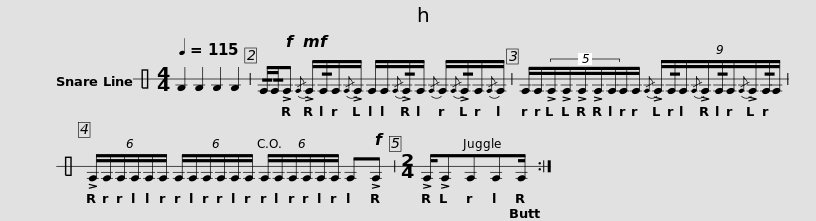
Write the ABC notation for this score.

X:1
L:1/8
Q:1/4=115
M:4/4
I:linebreak $
K:C
V:1 perc stafflines=1
K:none
V:1
 F2 F2 F2 F2 | !/!E/!/!E/!f!!>!E!mf!{/E} !>!E/!/!E/E/{/E}!>!E/ E/E/{/E}!/!!>!E/E/{/E} E/{/E}!/!!>!E/E/{/E}E/ | E/E/(5:4:5!>!E/!>!E/!>!E/!>!E/E/E/E/{/E} (9:8:9!>!E/!/!E/E/{/E}!>!E/!/!E/E/{/E}!>!E/!/!E/E/ |$ (6:4:6!>!E/E/E/E/E/E/ (6:4:6E/E/E/E/E/E/ (6:4:6E/E/E/E/E/E/ E!f!!>!E |[M:2/4] !>!E/!>!EEEE/ :| %5
